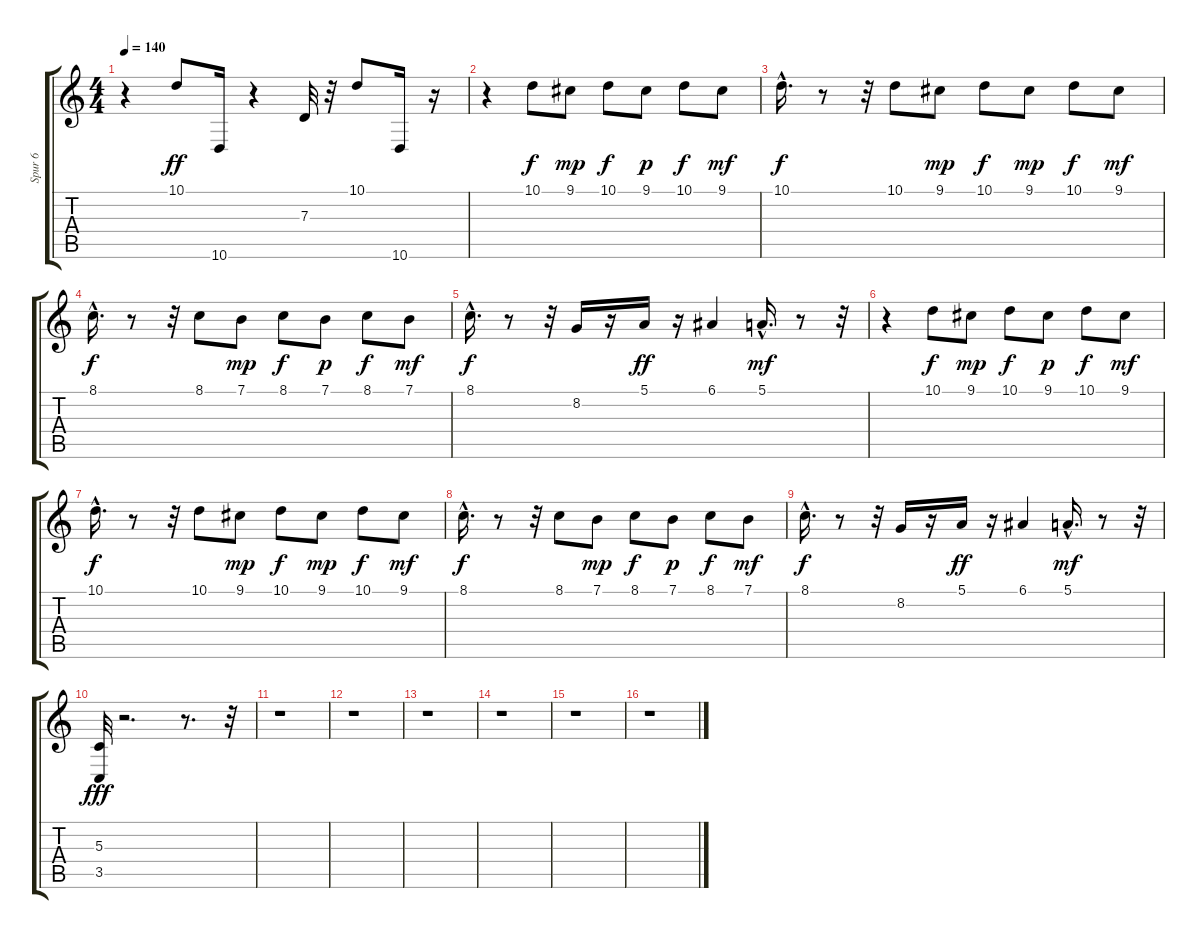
\track ("Spur 6" "Spur 6") {instrument stringensemble1}
\staff {score tabs}
\tuning (E4 B3 G3 D3 A2 E2) {hide}
\ts (4 4)
\tempo 140
\clef g2
\ks c
r.4{dy ff} 10.1.8 10.6.16 r.4 7.3.32 r.32 10.1.8 10.6.16 r.16 |
r.4 10.1.8{dy f} 9.1.8{dy mp} 10.1.8{dy f} 9.1.8{dy p} 10.1.8{dy f} 9.1.8{dy mf} |
10.1{hac}.16{d dy f} r.8 r.32 10.1.8 9.1.8{dy mp} 10.1.8{dy f} 9.1.8{dy mp} 10.1.8{dy f} 9.1.8{dy mf} |
8.1{hac}.16{d dy f} r.8 r.32 8.1.8 7.1.8{dy mp} 8.1.8{dy f} 7.1.8{dy p} 8.1.8{dy f} 7.1.8{dy mf} |
8.1{hac}.16{d dy f} r.8 r.32 8.2.16 r.16 5.1.16{dy ff} r.16 6.1.4 5.1{hac}.16{d dy mf} r.8 r.32 |
r.4 10.1.8{dy f} 9.1.8{dy mp} 10.1.8{dy f} 9.1.8{dy p} 10.1.8{dy f} 9.1.8{dy mf} |
10.1{hac}.16{d dy f} r.8 r.32 10.1.8 9.1.8{dy mp} 10.1.8{dy f} 9.1.8{dy mp} 10.1.8{dy f} 9.1.8{dy mf} |
8.1{hac}.16{d dy f} r.8 r.32 8.1.8 7.1.8{dy mp} 8.1.8{dy f} 7.1.8{dy p} 8.1.8{dy f} 7.1.8{dy mf} |
8.1{hac}.16{d dy f} r.8 r.32 8.2.16 r.16 5.1.16{dy ff} r.16 6.1.4 5.1{hac}.16{d dy mf} r.8 r.32 |
(5.3 3.5).32{dy fff} r.2{d} r.8{d} r.32 |
r.1 |
r.1 |
r.1 |
r.1 |
r.1 |
r.1
